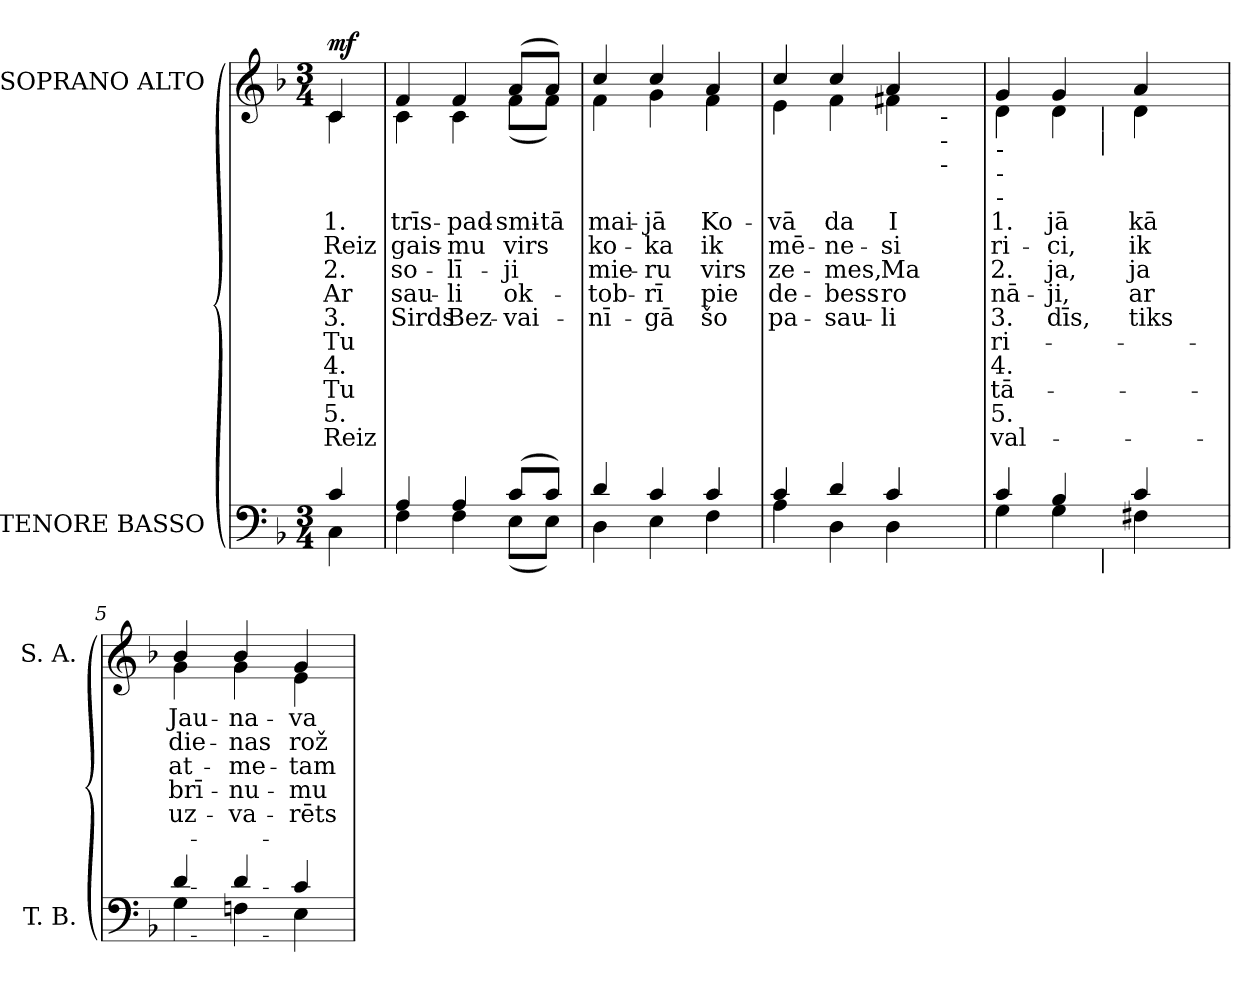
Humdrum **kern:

**kern	**kern	**text	**text	**text	**text	**text	**text	**text	**text	**text	**text	**dynam
*part2	*part1	*part1	*part1	*part1	*part1	*part1	*part1	*part1	*part1	*part1	*part1	*part1
*staff2	*staff1	*staff1	*staff1	*staff1	*staff1	*staff1	*staff1	*staff1	*staff1	*staff1	*staff1	*staff1
*I"TENORE BASSO	*I"SOPRANO ALTO	*	*	*	*	*	*	*	*	*	*	*
*I'T. B.	*I'S. A.	*	*	*	*	*	*	*	*	*	*	*
!!LO:PB:g=z
*clefF4	*clefG2	*	*	*	*	*	*	*	*	*	*	*
*k[b-]	*k[b-]	*	*	*	*	*	*	*	*	*	*	*
*F:	*F:	*	*	*	*	*	*	*	*	*	*	*
*M3/4	*M3/4	*	*	*	*	*	*	*	*	*	*	*
*MM80	*MM80	*	*	*	*	*	*	*	*	*	*	*
=	=	=	=	=	=	=	=	=	=	=	=	=
*^	*	*	*	*	*	*	*	*	*	*	*	*
!	!	!LO:TX:a:B:t=Andante	!	!	!	!	!	!	!	!	!	!	!
!	!	!	!LO:LY:b:color=#000000	!LO:LY:b:color=#000000	!LO:LY:b:color=#000000	!LO:LY:b:color=#000000	!LO:LY:b:color=#000000	!LO:LY:b:color=#000000	!LO:LY:b:color=#000000	!LO:LY:b:color=#000000	!LO:LY:b:color=#000000	!LO:LY:b:color=#000000	!
*	*	*^	*	*	*	*	*	*	*	*	*	*	*
4ci/	4Ci\	4ci/	4ci\	1.	Reiz	2.	Ar	3.	Tu	4.	Tu	5.	Reiz	mf
=1	=1	=1	=1	=1	=1	=1	=1	=1	=1	=1	=1	=1	=1	=1
!	!	!	!	!LO:LY:b:color=#000000	!LO:LY:b:color=#000000	!LO:LY:b:color=#000000	!LO:LY:b:color=#000000	!LO:LY:b:color=#000000	!	!	!	!	!	!
4Ai/	4Fi\	4fi/	4ci\	trīs-	gais-	-so-	-sau-	-Sirds	.	.	.	.	.	.
!	!	!	!	!LO:LY:b:color=#000000	!LO:LY:b:color=#000000	!LO:LY:b:color=#000000	!LO:LY:b:color=#000000	!LO:LY:b:color=#000000	!	!	!	!	!	!
4Ai/	4Fi\	4fi/	4ci\	-pad-	mu	-lī-	-li	-Bez-	.	.	.	.	.	.
!	!	!	!	!LO:LY:b:color=#000000	!LO:LY:b:color=#000000	!LO:LY:b:color=#000000	!LO:LY:b:color=#000000	!LO:LY:b:color=#000000	!	!	!	!	!	!
(8ci/L	(8Ei\L	(8ai/L	(8fi\L	-smi-	-virs	-ji	ok-	vai-	.	.	.	.	.	.
!	!	!	!	!LO:LY:b:color=#000000	!	!	!	!	!	!	!	!	!	!
8ci/J)	8Ei\J)	8ai/J)	8fi\J)	tā	.	.	.	.	.	.	.	.	.	.
=2	=2	=2	=2	=2	=2	=2	=2	=2	=2	=2	=2	=2	=2	=2
!	!	!	!	!LO:LY:b:color=#000000	!LO:LY:b:color=#000000	!LO:LY:b:color=#000000	!LO:LY:b:color=#000000	!LO:LY:b:color=#000000	!	!	!	!	!	!
4di/	4Di\	4cci/	4fi\	mai-	-ko-	-mie-	-tob-	-nī-	.	.	.	.	.	.
!	!	!	!	!LO:LY:b:color=#000000	!LO:LY:b:color=#000000	!LO:LY:b:color=#000000	!LO:LY:b:color=#000000	!LO:LY:b:color=#000000	!	!	!	!	!	!
4ci/	4Ei\	4cci/	4gi\	-jā	ka	ru	rī	gā	.	.	.	.	.	.
!	!	!	!	!LO:LY:b:color=#000000	!LO:LY:b:color=#000000	!LO:LY:b:color=#000000	!LO:LY:b:color=#000000	!LO:LY:b:color=#000000	!	!	!	!	!	!
4ci/	4Fi\	4ai/	4fi\	Ko-	ik	-virs	pie	šo	.	.	.	.	.	.
*	*	*v	*v	*	*	*	*	*	*	*	*	*	*	*
=3	=3	=3	=3	=3	=3	=3	=3	=3	=3	=3	=3	=3	=3
*	*	*^	*	*	*	*	*	*	*	*	*	*	*
!	!	!	!	!LO:LY:b:color=#000000	!LO:LY:b:color=#000000	!LO:LY:b:color=#000000	!LO:LY:b:color=#000000	!LO:LY:b:color=#000000	!	!	!	!	!	!
*	*	*	*^	*	*	*	*	*	*	*	*	*	*	*
4ci/	4Ai\	4cci/	4ei\	2ryy	-vā	mē-	ze-	-de-	-pa-	.	.	.	.	.	.
!	!	!	!	!	!LO:LY:b:color=#000000	!LO:LY:b:color=#000000	!LO:LY:b:color=#000000	!LO:LY:b:color=#000000	!LO:LY:b:color=#000000	!	!	!	!	!	!
4di/	4Di\	4cci/	4fi\	.	-da	-ne-	mes,	bess	sau-	.	.	.	.	.	.
!	!	!	!	!	!LO:LY:b:color=#000000	!LO:LY:b:color=#000000	!LO:LY:b:color=#000000	!LO:LY:b:color=#000000	!LO:LY:b:color=#000000	!	!	!	!	!	!
4ci/	4Di\	4ai/	4f#Xi\	8ryy	I	-si	Ma	ro	li	.	.	.	.	.	.
.	.	.	.	32ryy	.	.	.	.	.	.	.	.	.	.	.
.	.	.	.	1024ryy	.	.	.	.	.	.	.	.	.	.	.
!	!	!	!	!LO:TX:b:t=-	!	!	!	!	!	!	!	!	!	!	!
!	!	!	!	!LO:TX:b:t=-	!	!	!	!	!	!	!	!	!	!	!
!	!	!	!	!LO:TX:b:t=-	!	!	!	!	!	!	!	!	!	!	!
.	.	.	.	16ryy	.	.	.	.	.	.	.	.	.	.	.
.	.	.	.	64ryy	.	.	.	.	.	.	.	.	.	.	.
.	.	.	.	128...ryy	.	.	.	.	.	.	.	.	.	.	.
!!LO:LB:g=z	!!	!!
=4	=4	=4	=4	=4	=4	=4	=4	=4	=4	=4	=4	=4	=4	=4	=4
!	!	!LO:TX:b:t=-	!	!	!	!	!	!	!	!	!	!	!	!	!
!	!	!LO:TX:b:t=-	!	!	!	!	!	!	!	!	!	!	!	!	!
!	!	!LO:TX:b:t=-	!	!	!	!	!	!	!	!	!	!	!	!	!
!	!	!	!	!	!LO:LY:b:color=#000000	!LO:LY:b:color=#000000	!LO:LY:b:color=#000000	!LO:LY:b:color=#000000	!LO:LY:b:color=#000000	!LO:LY:b:color=#000000	!LO:LY:b:color=#000000	!LO:LY:b:color=#000000	!LO:LY:b:color=#000000	!LO:LY:b:color=#000000	!
*	*^	*	*	*	*	*	*	*	*	*	*	*	*	*	*
4ci/	4Gi\	4ryy	4gi/	4di\	4ryy	1.	ri-	2.	-nā-	3.	-ri-	4.	-tā-	5.	-val-	.
!	!	!	!	!	!	!LO:LY:b:color=#000000	!LO:LY:b:color=#000000	!LO:LY:b:color=#000000	!LO:LY:b:color=#000000	!LO:LY:b:color=#000000	!	!	!	!	!	!
4B-i/	4Gi\	8ryy	4gi/	4di\	8ryy	jā	ci,	-ja,	ji,	dīs,	.	.	.	.	.	.
.	.	128ryy	.	.	128ryy	.	.	.	.	.	.	.	.	.	.	.
.	.	512.ryy	.	.	512.ryy	.	.	.	.	.	.	.	.	.	.	.
!	!	!	!	!	!LO:TX:b:t=|	!	!	!	!	!	!	!	!	!	!	!
!	!	!	!	!	!LO:TX:b:t=|	!	!	!	!	!	!	!	!	!	!	!
!	!	!LO:TX:b:t=|	!	!	!	!	!	!	!	!	!	!	!	!	!	!
.	.	4ryy	.	.	4ryy	.	.	.	.	.	.	.	.	.	.	.
!	!	!	!	!	!	!LO:LY:b:color=#000000	!LO:LY:b:color=#000000	!LO:LY:b:color=#000000	!LO:LY:b:color=#000000	!LO:LY:b:color=#000000	!	!	!	!	!	!
4ci/	4F#Xi\	.	4ai/	4di\	.	kā	ik	ja	ar	tiks	.	.	.	.	.	.
.	.	16ryy	.	.	16ryy	.	.	.	.	.	.	.	.	.	.	.
.	.	32ryy	.	.	32ryy	.	.	.	.	.	.	.	.	.	.	.
.	.	64ryy	.	.	64ryy	.	.	.	.	.	.	.	.	.	.	.
.	.	256ryy	.	.	256ryy	.	.	.	.	.	.	.	.	.	.	.
.	.	1024ryy	.	.	1024ryy	.	.	.	.	.	.	.	.	.	.	.
*	*v	*v	*	*	*	*	*	*	*	*	*	*	*	*	*	*
*	*	*v	*v	*v	*	*	*	*	*	*	*	*	*	*	*
=5	=5	=5	=5	=5	=5	=5	=5	=5	=5	=5	=5	=5	=5
*	*^	*^	*	*	*	*	*	*	*	*	*	*	*
*	*	*	*	*^	*	*	*	*	*	*	*	*	*	*	*
!	!	!	!	!	!	!LO:LY:b:color=#000000	!LO:LY:b:color=#000000	!LO:LY:b:color=#000000	!LO:LY:b:color=#000000	!LO:LY:b:color=#000000	!	!	!	!	!	!
*	*v	*v	*	*	*	*	*	*	*	*	*	*	*	*	*	*
*	*	*	*v	*v	*	*	*	*	*	*	*	*	*	*	*
4di/	4Gi\	4b-i/	4gi\	-Jau-	die-	-at-	-brī-	-uz-	.	.	.	.	.	.
!	!	!	!	!LO:LY:b:color=#000000	!LO:LY:b:color=#000000	!LO:LY:b:color=#000000	!LO:LY:b:color=#000000	!LO:LY:b:color=#000000	!	!	!	!	!	!
4di/	4Fni\	4b-i/	4gi\	-na-	-nas	-me-	nu-	-va-	.	.	.	.	.	.
!	!	!	!	!LO:LY:b:color=#000000	!LO:LY:b:color=#000000	!LO:LY:b:color=#000000	!LO:LY:b:color=#000000	!LO:LY:b:color=#000000	!	!	!	!	!	!
4ci/	4Ei\	4gi/	4ei\	va	-rož-	-tam	mu	rēts	.	.	.	.	.	.
*v	*v	*	*	*	*	*	*	*	*	*	*	*	*	*
*	*v	*v	*	*	*	*	*	*	*	*	*	*	*
=	=	=	=	=	=	=	=	=	=	=	=	=
*-	*-	*-	*-	*-	*-	*-	*-	*-	*-	*-	*-	*-
